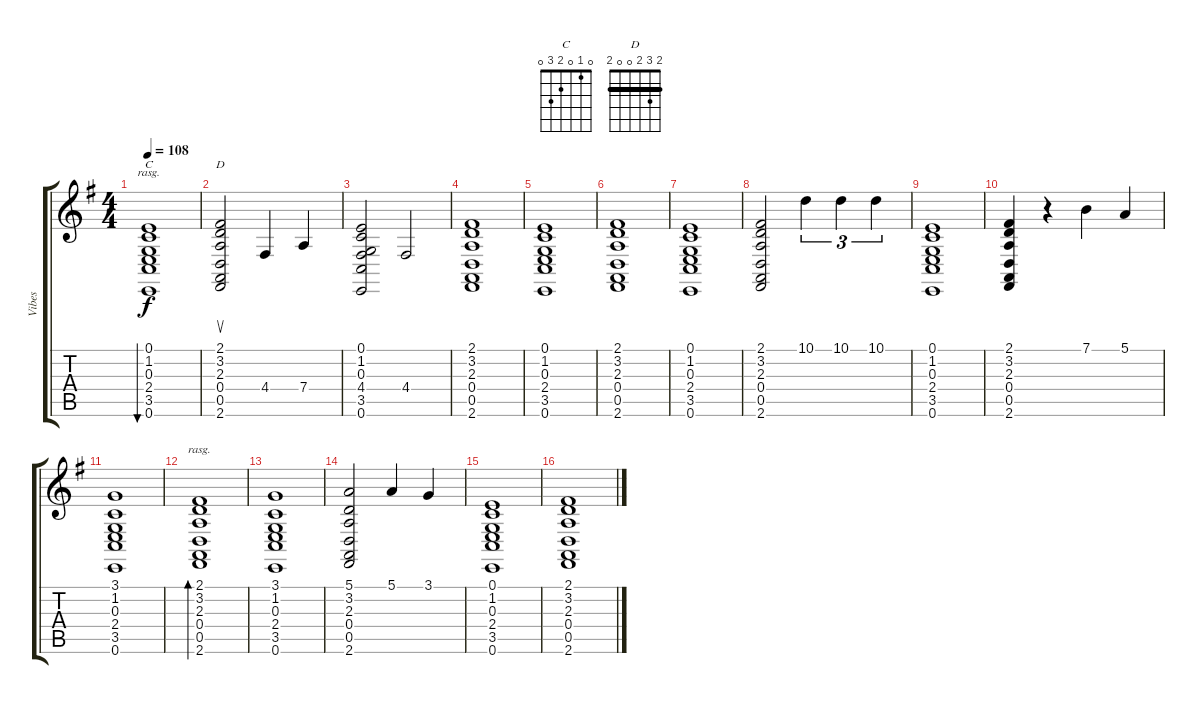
\track ("Vibes" "Vibes") {instrument vibraphone}
\staff {score tabs}
\tuning (E4 B3 G3 D3 A2 E2) {hide}
\chord ("C" 0 1 0 2 3 0)
\chord ("D" 2 3 2 0 0 2) {barre 2}
\ts (4 4)
\tempo 108
\clef g2
\ks g
(0.1 1.2 0.3 2.4 3.5 0.6).1{bu 240 ch "C" rasg ii dy f} |
(2.1 3.2 2.3 0.4 0.5 2.6).2{su ch "D"} 4.4.4 7.4.4 |
(0.1 1.2 0.3 4.4 3.5 0.6).2 4.4.2 |
(2.1 3.2 2.3 0.4 0.5 2.6).1 |
(0.1 1.2 0.3 2.4 3.5 0.6).1 |
(2.1 3.2 2.3 0.4 0.5 2.6).1 |
(0.1 1.2 0.3 2.4 3.5 0.6).1 |
(2.1 3.2 2.3 0.4 0.5 2.6).2 10.1.4{tu (3 2)} 10.1.4{tu (3 2)} 10.1.4{tu (3 2)} |
(0.1 1.2 0.3 2.4 3.5 0.6).1 |
(2.1 3.2 2.3 0.4 0.5 2.6).4 r.4 7.1.4 5.1.4 |
(3.1 1.2 0.3 2.4 3.5 0.6).1 |
(2.1 3.2 2.3 0.4 0.5 2.6).1{bd 120 rasg ii} |
(3.1 1.2 0.3 2.4 3.5 0.6).1 |
(5.1 3.2 2.3 0.4 0.5 2.6).2 5.1.4 3.1.4 |
(0.1 1.2 0.3 2.4 3.5 0.6).1 |
(2.1 3.2 2.3 0.4 0.5 2.6).1
